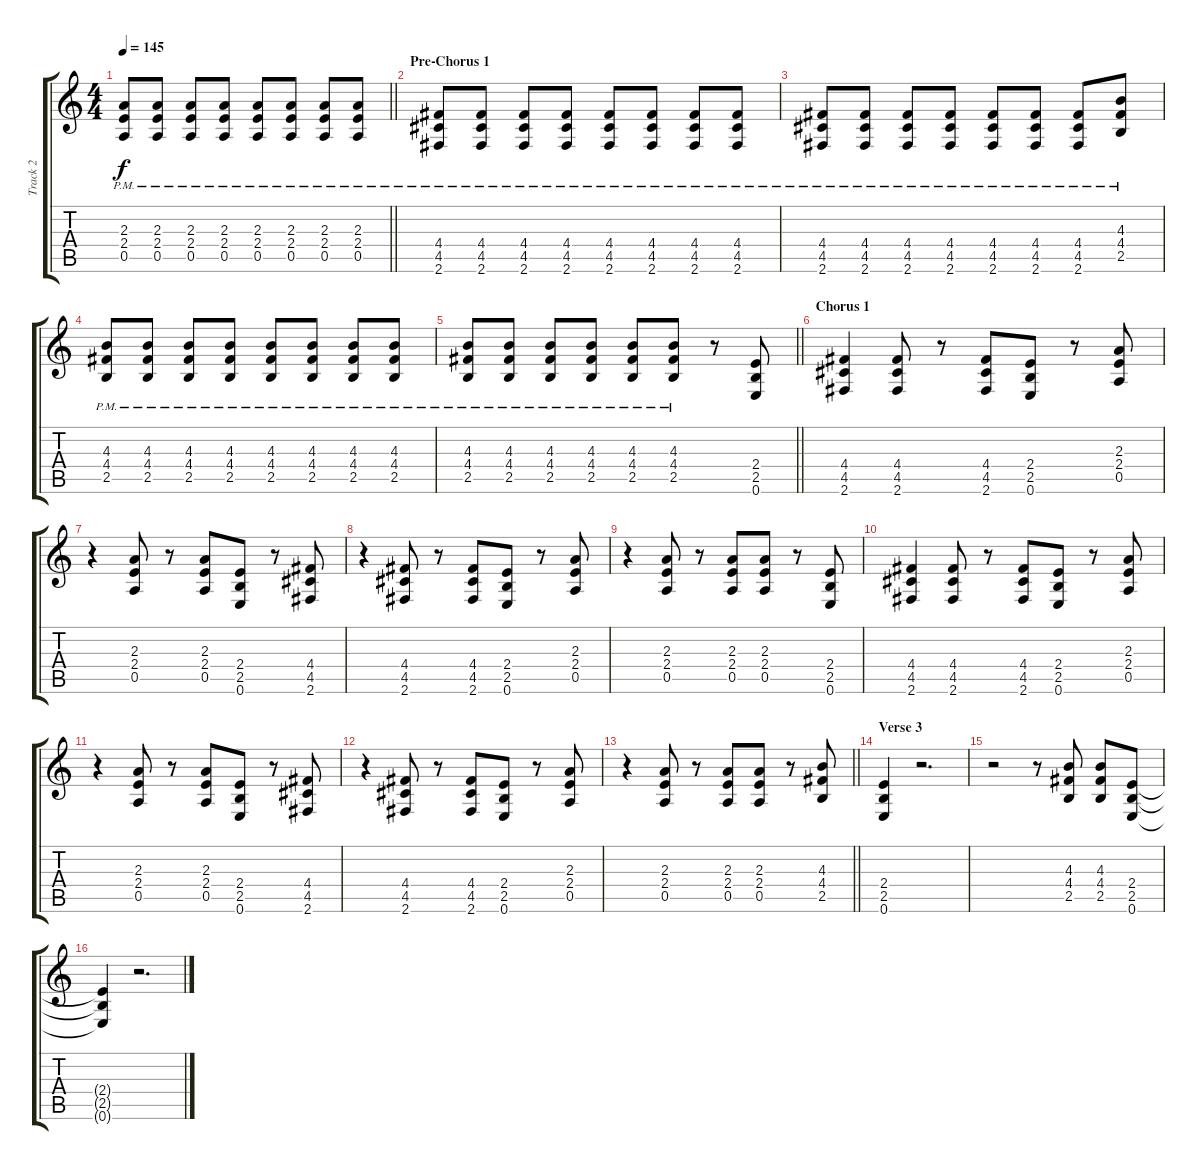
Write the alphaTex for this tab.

\track ("Track 2" "Track 2") {instrument overdrivenguitar}
\staff {score tabs}
\tuning (E4 B3 G3 D3 A2 E2) {hide}
\ts (4 4)
\tempo 145
\clef g2
\barLineRight lightlight
\ks c
(2.3{pm} 2.4{pm} 0.5{pm}).8{dy f} (2.3{pm} 2.4{pm} 0.5{pm}).8 (2.3{pm} 2.4{pm} 0.5{pm}).8 (2.3{pm} 2.4{pm} 0.5{pm}).8 (2.3{pm} 2.4{pm} 0.5{pm}).8 (2.3{pm} 2.4{pm} 0.5{pm}).8 (2.3{pm} 2.4{pm} 0.5{pm}).8 (2.3{pm} 2.4{pm} 0.5{pm}).8 |
\section ("" "Pre-Chorus 1")
(4.4{pm} 4.5{pm} 2.6{pm}).8 (4.4{pm} 4.5{pm} 2.6{pm}).8 (4.4{pm} 4.5{pm} 2.6{pm}).8 (4.4{pm} 4.5{pm} 2.6{pm}).8 (4.4{pm} 4.5{pm} 2.6{pm}).8 (4.4{pm} 4.5{pm} 2.6{pm}).8 (4.4{pm} 4.5{pm} 2.6{pm}).8 (4.4{pm} 4.5{pm} 2.6{pm}).8 |
(4.4{pm} 4.5{pm} 2.6{pm}).8 (4.4{pm} 4.5{pm} 2.6{pm}).8 (4.4{pm} 4.5{pm} 2.6{pm}).8 (4.4{pm} 4.5{pm} 2.6{pm}).8 (4.4{pm} 4.5{pm} 2.6{pm}).8 (4.4{pm} 4.5{pm} 2.6{pm}).8 (4.4{pm} 4.5{pm} 2.6{pm}).8 (4.3{pm} 4.4{pm} 2.5{pm}).8 |
(4.3{pm} 4.4{pm} 2.5{pm}).8 (4.3{pm} 4.4{pm} 2.5{pm}).8 (4.3{pm} 4.4{pm} 2.5{pm}).8 (4.3{pm} 4.4{pm} 2.5{pm}).8 (4.3{pm} 4.4{pm} 2.5{pm}).8 (4.3{pm} 4.4{pm} 2.5{pm}).8 (4.3{pm} 4.4{pm} 2.5{pm}).8 (4.3{pm} 4.4{pm} 2.5{pm}).8 |
\barLineRight lightlight
(4.3{pm} 4.4{pm} 2.5{pm}).8 (4.3{pm} 4.4{pm} 2.5{pm}).8 (4.3{pm} 4.4{pm} 2.5{pm}).8 (4.3{pm} 4.4{pm} 2.5{pm}).8 (4.3{pm} 4.4{pm} 2.5{pm}).8 (4.3{pm} 4.4{pm} 2.5{pm}).8 r.8 (2.4 2.5 0.6).8 |
\section ("" "Chorus 1")
(4.4 4.5 2.6).4 (4.4 4.5 2.6).8 r.8 (4.4 4.5 2.6).8 (2.4 2.5 0.6).8 r.8 (2.3 2.4 0.5).8 |
r.4 (2.3 2.4 0.5).8 r.8 (2.3 2.4 0.5).8 (2.4 2.5 0.6).8 r.8 (4.4 4.5 2.6).8 |
r.4 (4.4 4.5 2.6).8 r.8 (4.4 4.5 2.6).8 (2.4 2.5 0.6).8 r.8 (2.3 2.4 0.5).8 |
r.4 (2.3 2.4 0.5).8 r.8 (2.3 2.4 0.5).8 (2.3 2.4 0.5).8 r.8 (2.4 2.5 0.6).8 |
(4.4 4.5 2.6).4 (4.4 4.5 2.6).8 r.8 (4.4 4.5 2.6).8 (2.4 2.5 0.6).8 r.8 (2.3 2.4 0.5).8 |
r.4 (2.3 2.4 0.5).8 r.8 (2.3 2.4 0.5).8 (2.4 2.5 0.6).8 r.8 (4.4 4.5 2.6).8 |
r.4 (4.4 4.5 2.6).8 r.8 (4.4 4.5 2.6).8 (2.4 2.5 0.6).8 r.8 (2.3 2.4 0.5).8 |
\barLineRight lightlight
r.4 (2.3 2.4 0.5).8 r.8 (2.3 2.4 0.5).8 (2.3 2.4 0.5).8 r.8 (4.3 4.4 2.5).8 |
\section ("" "Verse 3")
(2.4 2.5 0.6).4 r.2{d} |
r.2 r.8 (4.3 4.4 2.5).8 (4.3 4.4 2.5).8 (2.4 2.5 0.6).8 |
(2.4{t} 2.5{t} 0.6{t}).4 r.2{d}
